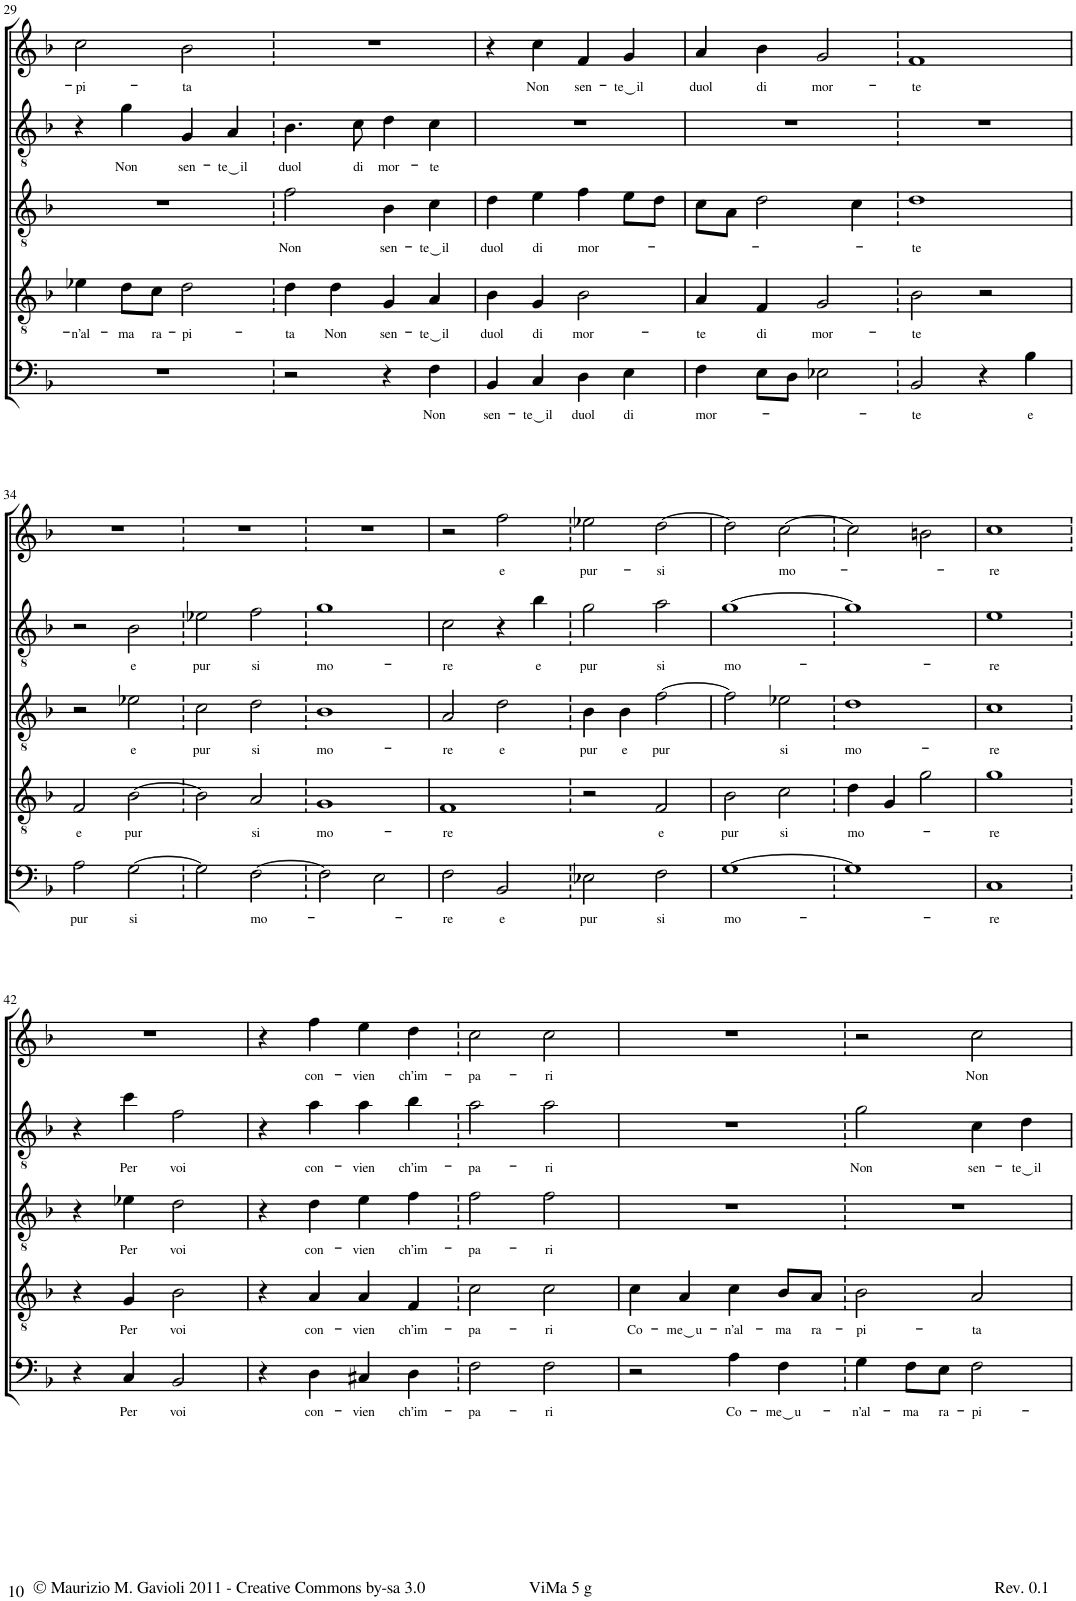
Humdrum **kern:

**kern	**text	**kern	**text	**kern	**text	**kern	**text	**kern	**text
*part5	*part5	*part4	*part4	*part3	*part3	*part2	*part2	*part1	*part1
*staff5	*staff5	*staff4	*staff4	*staff3	*staff3	*staff2	*staff2	*staff1	*staff1
*I"Voice	*	*I"Voice	*	*I"Voice	*	*I"Voice	*	*I"Voice	*
*I'Vc	*	*I'Vc	*	*	*	*	*	*	*
!!LO:PB:g=z
*clefF4	*	*clefGv2	*	*clefGv2	*	*clefGv2	*	*clefG2	*
*k[b-]	*	*k[b-]	*	*k[b-]	*	*k[b-]	*	*k[b-]	*
*M4/4	*	*M4/4	*	*M4/4	*	*M4/4	*	*M4/4	*
*met(c)	*	*met(c)	*	*met(c)	*	*met(c)	*	*met(c)	*
=29	=29	=29	=29	=29	=29	=29	=29	=29	=29
!	!	!	!LO:LY:b	!	!	!	!	!	!LO:LY:b
1r	.	4e-X\	-n’al-	1r	.	4r	.	2cc\	-pi-
!	!	!	!LO:LY:b	!	!	!	!LO:LY:b	!	!
.	.	8d\L	-ma	.	.	4g\	Non	.	.
!	!	!	!LO:LY:b	!	!	!	!	!	!
.	.	8c\J	ra-	.	.	.	.	.	.
!	!	!	!LO:LY:b	!	!	!	!LO:LY:b	!	!LO:LY:b
.	.	2d\	-pi-	.	.	4G/	sen-	2b-\	-ta
!	!	!	!	!	!	!	!LO:LY:b	!	!
.	.	.	.	.	.	4A/	-te‿il	.	.
=30	=30	=30	=30	=30	=30	=30	=30	=30	=30
!	!	!	!LO:LY:b	!	!LO:LY:b	!	!LO:LY:b	!	!
2r	.	4d\	-ta	2f\	Non	4.B-\	duol	1r	.
!	!	!	!LO:LY:b	!	!	!	!	!	!
.	.	4d\	Non	.	.	.	.	.	.
!	!	!	!	!	!	!	!LO:LY:b	!	!
.	.	.	.	.	.	8c\	di	.	.
!	!	!	!LO:LY:b	!	!LO:LY:b	!	!LO:LY:b	!	!
4r	.	4G/	sen-	4B-\	sen-	4d\	mor-	.	.
!	!LO:LY:b	!	!LO:LY:b	!	!LO:LY:b	!	!LO:LY:b	!	!
4F\	Non	4A/	-te‿il	4c\	-te‿il	4c\	-te	.	.
=31	=31	=31	=31	=31	=31	=31	=31	=31	=31
!	!LO:LY:b	!	!LO:LY:b	!	!LO:LY:b	!	!	!	!
4BB-/	sen-	4B-\	duol	4d\	duol	1r	.	4r	.
!	!LO:LY:b	!	!LO:LY:b	!	!LO:LY:b	!	!	!	!LO:LY:b
4C/	-te‿il	4G/	di	4e\	di	.	.	4cc\	Non
!	!LO:LY:b	!	!LO:LY:b	!	!LO:LY:b	!	!	!	!LO:LY:b
4D\	duol	2B-\	mor-	4f\	mor-	.	.	4f/	sen-
!	!LO:LY:b	!	!	!	!	!	!	!	!LO:LY:b
4E\	di	.	.	8e\L	.	.	.	4g/	-te‿il
.	.	.	.	8d\J	.	.	.	.	.
=32	=32	=32	=32	=32	=32	=32	=32	=32	=32
!	!LO:LY:b	!	!LO:LY:b	!	!	!	!	!	!LO:LY:b
4F\	mor-	4A/	-te	8c\L	.	1r	.	4a/	duol
.	.	.	.	8A\J	.	.	.	.	.
!	!	!	!LO:LY:b	!	!	!	!	!	!LO:LY:b
8E\L	.	4F/	di	2d\	.	.	.	4b-\	di
8D\J	.	.	.	.	.	.	.	.	.
!	!	!	!LO:LY:b	!	!	!	!	!	!LO:LY:b
2E-X\	.	2G/	mor-	.	.	.	.	2g/	mor-
.	.	.	.	4c\	.	.	.	.	.
=33	=33	=33	=33	=33	=33	=33	=33	=33	=33
!	!LO:LY:b	!	!LO:LY:b	!	!LO:LY:b	!	!	!	!LO:LY:b
2BB-/	-te	2B-\	-te	1d	-te	1r	.	1f	-te
4r	.	2r	.	.	.	.	.	.	.
!	!LO:LY:b	!	!	!	!	!	!	!	!
4B-\	e	.	.	.	.	.	.	.	.
!!LO:LB:g=z
=34	=34	=34	=34	=34	=34	=34	=34	=34	=34
!	!LO:LY:b	!	!LO:LY:b	!	!	!	!	!	!
2A\	pur	2F/	e	2r	.	2r	.	1r	.
!	!LO:LY:b	!	!LO:LY:b	!	!LO:LY:b	!	!LO:LY:b	!	!
[2G\	si	[2B-\	pur	2e-X\	e	2B-\	e	.	.
=35	=35	=35	=35	=35	=35	=35	=35	=35	=35
!	!	!	!	!	!LO:LY:b	!	!LO:LY:b	!	!
2G\]	.	2B-\]	.	2c\	pur	2e-X\	pur	1r	.
!	!LO:LY:b	!	!LO:LY:b	!	!LO:LY:b	!	!LO:LY:b	!	!
[2F\	mo-	2A/	si	2d\	si	2f\	si	.	.
=36	=36	=36	=36	=36	=36	=36	=36	=36	=36
!	!	!	!LO:LY:b	!	!LO:LY:b	!	!LO:LY:b	!	!
2F\]	.	1G	mo-	1B-	mo-	1g	mo-	1r	.
2E\	.	.	.	.	.	.	.	.	.
=37	=37	=37	=37	=37	=37	=37	=37	=37	=37
!	!LO:LY:b	!	!LO:LY:b	!	!LO:LY:b	!	!LO:LY:b	!	!
2F\	-re	1F	-re	2A/	-re	2c\	-re	2r	.
!	!LO:LY:b	!	!	!	!LO:LY:b	!	!	!	!LO:LY:b
2BB-/	e	.	.	2d\	e	4r	.	2ff\	e
!	!	!	!	!	!	!	!LO:LY:b	!	!
.	.	.	.	.	.	4b-\	e	.	.
=38	=38	=38	=38	=38	=38	=38	=38	=38	=38
!	!LO:LY:b	!	!	!	!LO:LY:b	!	!LO:LY:b	!	!LO:LY:b
2E-X\	pur	2r	.	4B-\	pur	2g\	pur	2ee-X\	pur-
!	!	!	!	!	!LO:LY:b	!	!	!	!
.	.	.	.	4B-\	e	.	.	.	.
!	!LO:LY:b	!	!LO:LY:b	!	!LO:LY:b	!	!LO:LY:b	!	!LO:LY:b
2F\	si	2F/	e	[2f\	pur	2a\	si	[2dd\	-si
=39	=39	=39	=39	=39	=39	=39	=39	=39	=39
!	!LO:LY:b	!	!LO:LY:b	!	!	!	!LO:LY:b	!	!
[1G	mo-	2B-\	pur	2f\]	.	[1g	mo-	2dd\]	.
!	!	!	!LO:LY:b	!	!LO:LY:b	!	!	!	!LO:LY:b
.	.	2c\	si	2e-X\	si	.	.	[2cc\	mo-
=40	=40	=40	=40	=40	=40	=40	=40	=40	=40
!	!	!	!LO:LY:b	!	!LO:LY:b	!	!	!	!
1G]	.	4d\	mo-	1d	mo-	1g]	.	2cc\]	.
.	.	4G/	.	.	.	.	.	.	.
.	.	2g\	.	.	.	.	.	2bn\	.
=41	=41	=41	=41	=41	=41	=41	=41	=41	=41
!	!LO:LY:b	!	!LO:LY:b	!	!LO:LY:b	!	!LO:LY:b	!	!LO:LY:b
1C	-re	1g	-re	1c	-re	1e	-re	1cc	-re
!!LO:LB:g=z
=42	=42	=42	=42	=42	=42	=42	=42	=42	=42
4r	.	4r	.	4r	.	4r	.	1r	.
!	!LO:LY:b	!	!LO:LY:b	!	!LO:LY:b	!	!LO:LY:b	!	!
4C/	Per	4G/	Per	4e-X\	Per	4cc\	Per	.	.
!	!LO:LY:b	!	!LO:LY:b	!	!LO:LY:b	!	!LO:LY:b	!	!
2BB-/	voi	2B-\	voi	2d\	voi	2f\	voi	.	.
=43	=43	=43	=43	=43	=43	=43	=43	=43	=43
4r	.	4r	.	4r	.	4r	.	4r	.
!	!LO:LY:b	!	!LO:LY:b	!	!LO:LY:b	!	!LO:LY:b	!	!LO:LY:b
4D\	con-	4A/	con-	4d\	con-	4a\	con-	4ff\	con-
!	!LO:LY:b	!	!LO:LY:b	!	!LO:LY:b	!	!LO:LY:b	!	!LO:LY:b
4C#X/	-vien	4A/	-vien	4e\	-vien	4a\	-vien	4ee\	-vien
!	!LO:LY:b	!	!LO:LY:b	!	!LO:LY:b	!	!LO:LY:b	!	!LO:LY:b
4D\	ch’im-	4F/	ch’im-	4f\	ch’im-	4b-\	ch’im-	4dd\	ch’im-
=44	=44	=44	=44	=44	=44	=44	=44	=44	=44
!	!LO:LY:b	!	!LO:LY:b	!	!LO:LY:b	!	!LO:LY:b	!	!LO:LY:b
2F\	-pa-	2c\	-pa-	2f\	-pa-	2a\	-pa-	2cc\	-pa-
!	!LO:LY:b	!	!LO:LY:b	!	!LO:LY:b	!	!LO:LY:b	!	!LO:LY:b
2F\	-ri	2c\	-ri	2f\	-ri	2a\	-ri	2cc\	-ri
=45	=45	=45	=45	=45	=45	=45	=45	=45	=45
!	!	!	!LO:LY:b	!	!	!	!	!	!
2r	.	4c\	Co-	1r	.	1r	.	1r	.
!	!	!	!LO:LY:b	!	!	!	!	!	!
.	.	4A/	-me‿u-	.	.	.	.	.	.
!	!LO:LY:b	!	!LO:LY:b	!	!	!	!	!	!
4A\	Co-	4c\	-n’al-	.	.	.	.	.	.
!	!LO:LY:b	!	!LO:LY:b	!	!	!	!	!	!
4F\	-me‿u-	8B-/L	-ma	.	.	.	.	.	.
!	!	!	!LO:LY:b	!	!	!	!	!	!
.	.	8A/J	ra-	.	.	.	.	.	.
=46	=46	=46	=46	=46	=46	=46	=46	=46	=46
!	!LO:LY:b	!	!LO:LY:b	!	!	!	!LO:LY:b	!	!
4G\	-n’al-	2B-\	-pi-	1r	.	2g\	Non	2r	.
!	!LO:LY:b	!	!	!	!	!	!	!	!
8F\L	-ma	.	.	.	.	.	.	.	.
!	!LO:LY:b	!	!	!	!	!	!	!	!
8E\J	ra-	.	.	.	.	.	.	.	.
!	!LO:LY:b	!	!LO:LY:b	!	!	!	!LO:LY:b	!	!LO:LY:b
2F\	-pi-	2A/	-ta	.	.	4c\	sen-	2cc\	Non
!	!	!	!	!	!	!	!LO:LY:b	!	!
.	.	.	.	.	.	4d\	-te‿il	.	.
=	=	=	=	=	=	=	=	=	=
*-	*-	*-	*-	*-	*-	*-	*-	*-	*-
